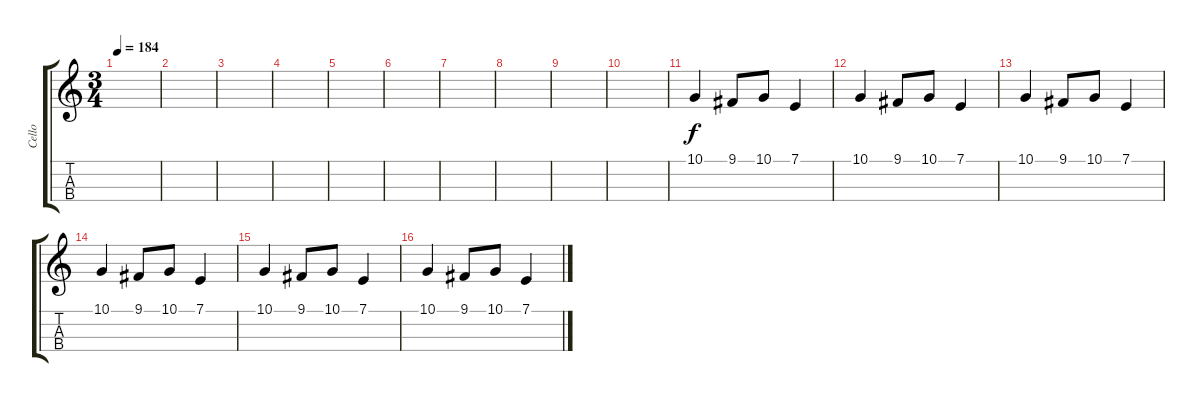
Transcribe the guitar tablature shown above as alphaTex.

\track ("Cello" "Cello") {instrument cello}
\staff {score tabs}
\tuning (A3 D3 G2 C2) {hide}
\ts (3 4)
\tempo 184
\clef g2
\ks c
|
|
|
|
|
|
|
|
|
|
10.1.4 9.1.8 10.1.8 7.1.4 |
10.1.4 9.1.8 10.1.8 7.1.4 |
10.1.4 9.1.8 10.1.8 7.1.4 |
10.1.4 9.1.8 10.1.8 7.1.4 |
10.1.4 9.1.8 10.1.8 7.1.4 |
10.1.4 9.1.8 10.1.8 7.1.4
